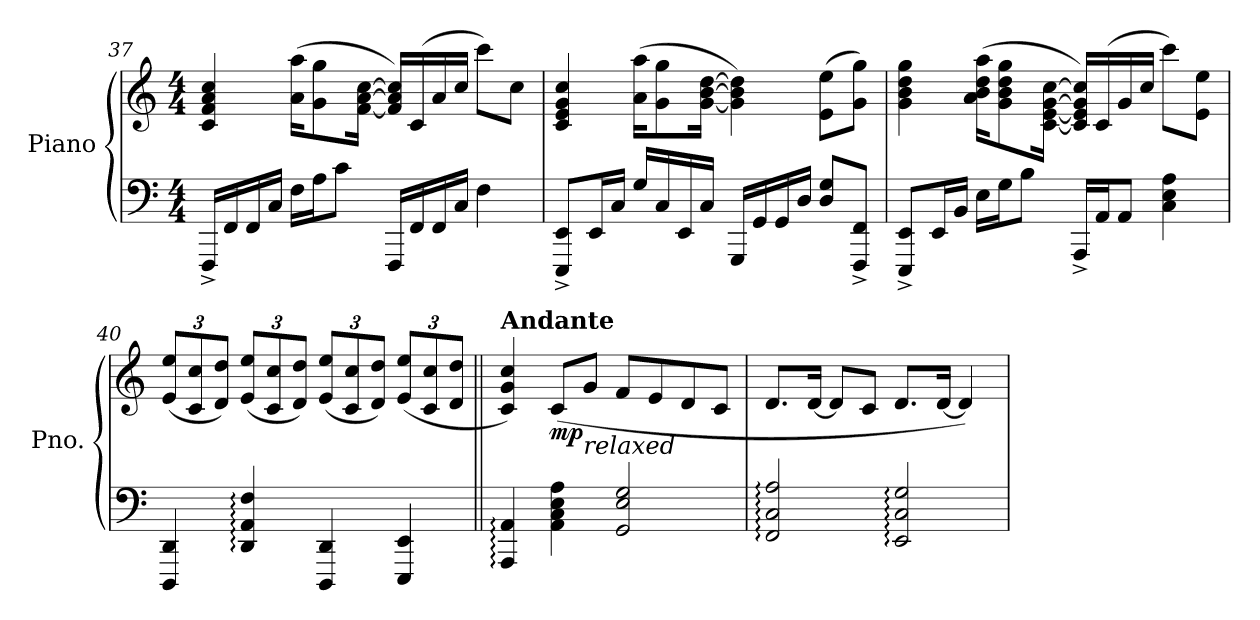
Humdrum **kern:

**kern	**kern	**dynam
*part1	*part1	*part1
*staff2	*staff1	*staff1/2
*I"Piano	*	*
*I'Pno.	*	*
!!LO:LB:g=z
*clefF4	*clefG2	*
*k[]	*k[]	*
*M4/4	*M4/4	*
=37	=37	=37
16FFF^/LL	4c/ 4f/ 4a/ 4cc/	.
16FF/	.	.
16FF/	.	.
16C/JJ	.	.
16F\LL	(16a\ 16aa\KL	.
16A\J	8g\ 8gg\	.
8c\J	.	.
.	[16f\ [16a\ [16cc\Jk	.
16FFF/LL	16f/] 16a/] 16cc/]LL)	.
16FF/	(16c/	.
16FF/	16a/	.
16C/JJ	16cc/JJ	.
4F\	8ccc\L)	.
.	8cc\J	.
=38	=38	=38
8EEE/^ 8EE/^L	4c/ 4e/ 4g/ 4cc/	.
16EE/L	.	.
16C/JJ	.	.
16G/LL	(16a\ 16aa\KL	.
16C/	8g\ 8gg\	.
16EE/	.	.
16C/JJ	[16g\ [16b\ [16dd\Jk	.
16GGG/LL	4g\] 4b\] 4dd\])	.
16GG/	.	.
16GG/	.	.
16D/JJ	.	.
8D/ 8G/L	(8e\ 8ee\L	.
8FFF/^ 8FF/^J	8g\ 8gg\J)	.
!!LO:LB:g=z
=39	=39	=39
8EEE/^ 8EE/^L	4g\ 4b\ 4dd\ 4gg\	.
16EE/L	.	.
16BB/JJ	.	.
16E\LL	(16a\ 16b\ 16dd\ 16aa\KL	.
16G\J	8g\ 8b\ 8dd\ 8gg\	.
8B\J	.	.
.	[16c\ [16e\ [16g\ [16cc\Jk	.
16AAA^/LL	16c/] 16e/] 16g/] 16cc/]LL)	.
16AA/J	(16c/	.
8AA/J	16g/	.
.	16cc/JJ	.
4C\ 4E\ 4A\	8ccc\L)	.
.	8e\ 8ee\J	.
=40	=40	=40
*	*Xbrackettup	*
4DDD/ 4DD/	(12e/ 12ee/L	.
.	12c/ 12cc/	.
.	12d/ 12dd/J)	.
4DD/: 4AA/: 4F/:	(12e/ 12ee/L	.
.	12c/ 12cc/	.
.	12d/ 12dd/J)	.
4DDD/ 4DD/	(12e/ 12ee/L	.
.	12c/ 12cc/	.
.	12d/ 12dd/J)	.
4EEE/ 4EE/	(12e/ 12ee/L	.
.	12c/ 12cc/	.
.	12d/ 12dd/J	.
!!LO:LB:g=z
=41||	=41||	=41||
*	*MM90	*
!	!LO:TX:a:B:t=Andante	!
4AAA/: 4AA/:	4c/ 4g/ 4cc/)	.
!	!	!LO:DY:b
4AA\ 4C\ 4E\ 4A\	(8c/L	mp
!	!LO:TX:b:i:t=relaxed	!
.	8g/J	.
2GG/ 2E/ 2G/	8f/L	.
.	8e/	.
.	8d/	.
.	8c/J	.
=42	=42	=42
2FF/: 2C/: 2A/:	8.d/L	.
.	[16d/Jk	.
.	8d/L]	.
.	8c/J	.
2EE/: 2C/: 2G/:	8.d/L	.
.	[16d/Jk	.
.	4d/])	.
=	=	=
*-	*-	*-
